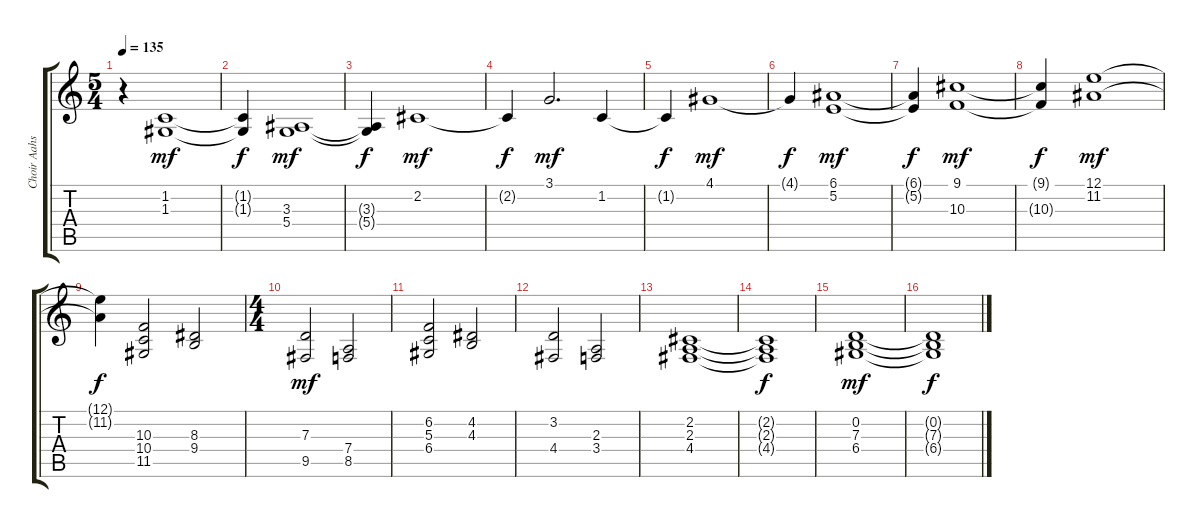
\track ("Choir Aahs" "Choir Aahs") {instrument choiraahs}
\staff {score tabs}
\tuning (E4 B3 G3 D3 A2 E2) {hide}
\ts (5 4)
\tempo 135
\clef g2
\ks c
r.4{dy mf instrument choiraahs} (1.2 1.3).1 |
(1.2{t} 1.3{t}).4{dy f} (3.3 5.4).1{dy mf} |
(3.3{t} 5.4{t}).4{dy f} 2.2.1{dy mf} |
2.2{t}.4{dy f} 3.1.2{d dy mf} 1.2.4 |
1.2{t}.4{dy f} 4.1.1{dy mf} |
4.1{t}.4{dy f} (6.1 5.2).1{dy mf} |
(6.1{t} 5.2{t}).4{dy f} (9.1 10.3).1{dy mf} |
(9.1{t} 10.3{t}).4{dy f} (12.1 11.2).1{dy mf} |
(12.1{t} 11.2{t}).4{dy f} (10.3 10.4 11.5).2 (8.3 9.4).2 |
\ts (4 4)
(7.3 9.5).2{dy mf} (7.4 8.5).2 |
(6.2 5.3 6.4).2 (4.2 4.3).2 |
(3.2 4.4).2 (2.3 3.4).2 |
(2.2 2.3 4.4).1 |
(2.2{t} 2.3{t} 4.4{t}).1{dy f} |
(0.2 7.3 6.4).1{dy mf} |
(0.2{t} 7.3{t} 6.4{t}).1{dy f}
